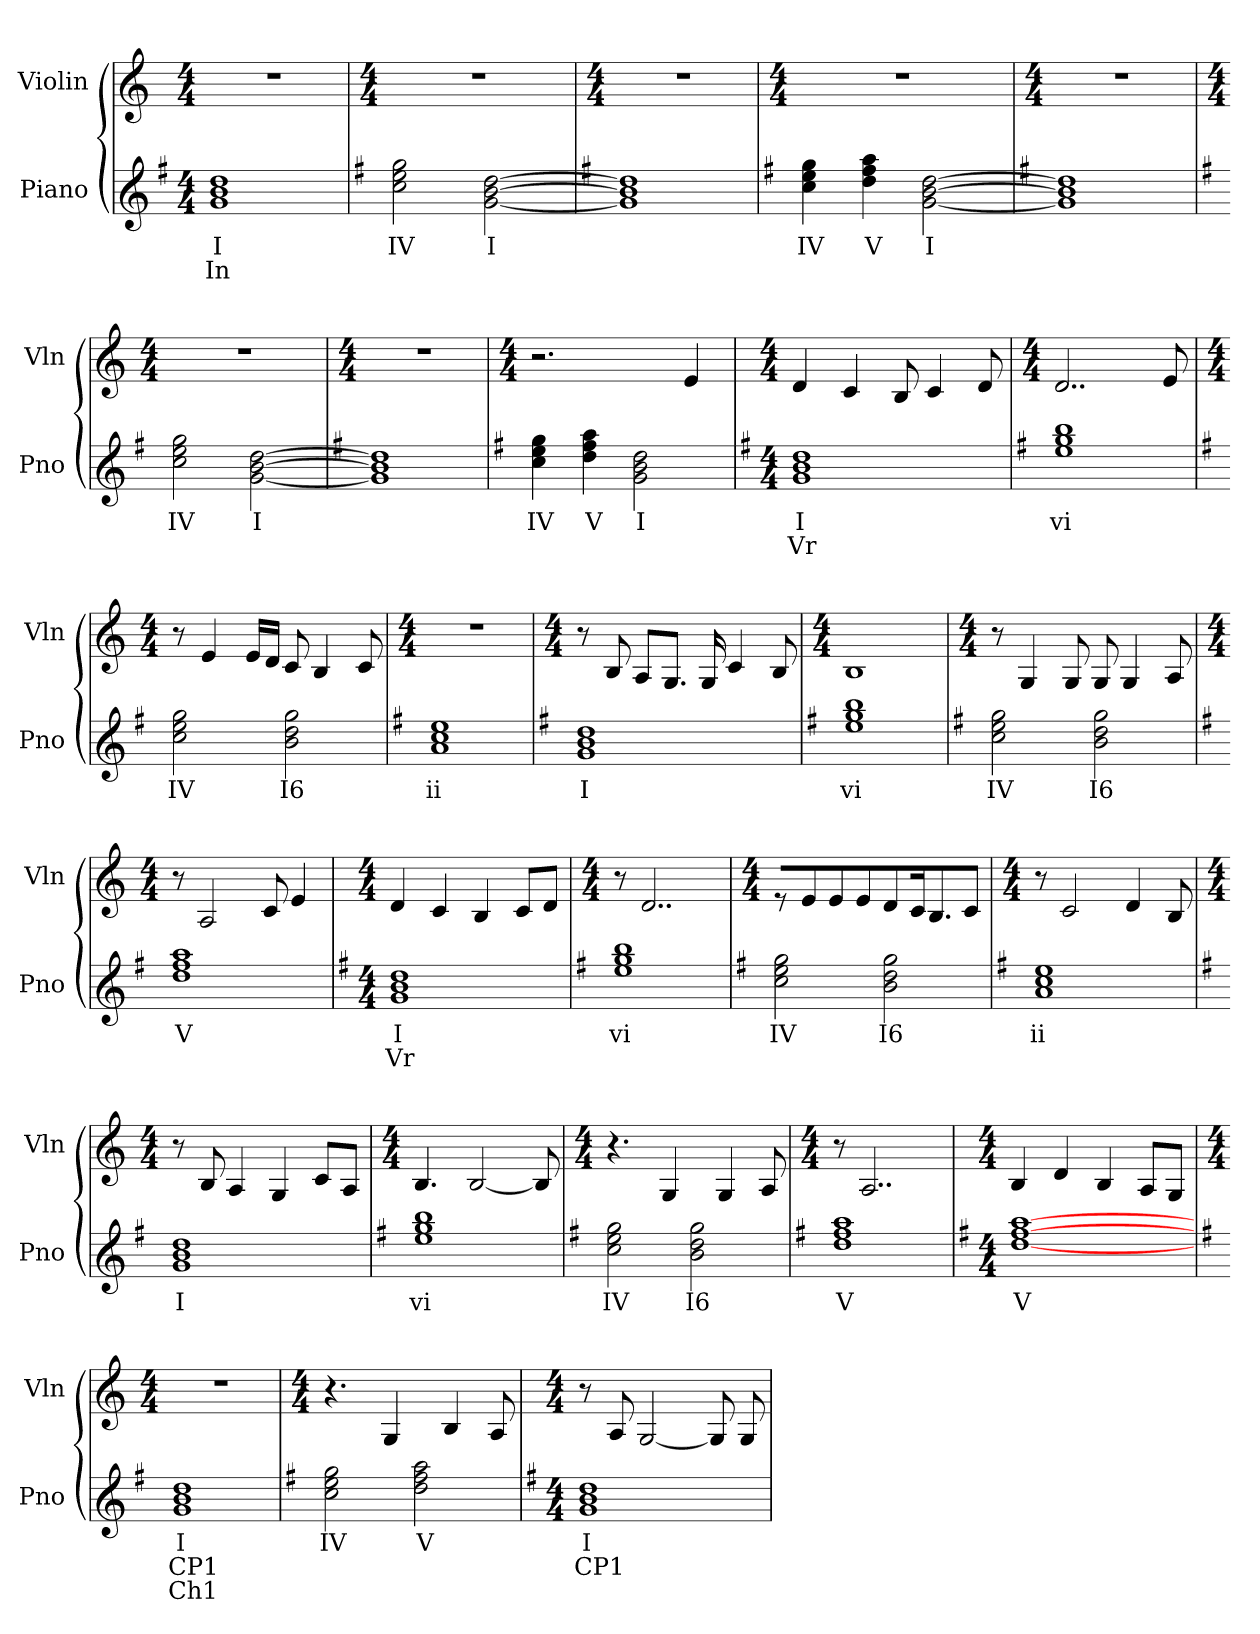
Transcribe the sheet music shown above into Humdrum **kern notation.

**kern	**text	**text	**text	**kern
*part2	*part2	*part2	*part2	*part1
*staff2	*staff2	*staff2	*staff2	*staff1
*I"Piano	*	*	*	*I"Violin
*I'Pno	*	*	*	*I'Vln
*k[f#]	*	*	*	*
*G:	*	*	*	*
*M4/4	*	*	*	*M4/4
=	=	=	=	=
1g 1b 1dd	I	In	.	1r
=	=	=	=	=
*k[f#]	*	*	*	*
*G:	*	*	*	*
*	*	*	*	*M4/4
2cc 2ee 2gg	IV	.	.	1r
[2g [2b [2dd	I	.	.	.
=	=	=	=	=
*k[f#]	*	*	*	*
*G:	*	*	*	*
*	*	*	*	*M4/4
1g] 1b] 1dd]	.	.	.	1r
=	=	=	=	=
*k[f#]	*	*	*	*
*G:	*	*	*	*
*	*	*	*	*M4/4
4cc 4ee 4gg	IV	.	.	1r
4dd 4ff# 4aa	V	.	.	.
[2g [2b [2dd	I	.	.	.
=	=	=	=	=
*k[f#]	*	*	*	*
*G:	*	*	*	*
*	*	*	*	*M4/4
1g] 1b] 1dd]	.	.	.	1r
=	=	=	=	=
*k[f#]	*	*	*	*
*G:	*	*	*	*
*	*	*	*	*M4/4
2cc 2ee 2gg	IV	.	.	1r
[2g [2b [2dd	I	.	.	.
=	=	=	=	=
*k[f#]	*	*	*	*
*G:	*	*	*	*
*	*	*	*	*M4/4
1g] 1b] 1dd]	.	.	.	1r
=	=	=	=	=
*k[f#]	*	*	*	*
*G:	*	*	*	*
*	*	*	*	*M4/4
4cc 4ee 4gg	IV	.	.	2.r
4dd 4ff# 4aa	V	.	.	.
2g 2b 2dd	I	.	.	.
.	.	.	.	4e
=	=	=	=	=
*k[f#]	*	*	*	*
*G:	*	*	*	*
*M4/4	*	*	*	*M4/4
1g 1b 1dd	I	Vr	.	4d
.	.	.	.	4c
.	.	.	.	8B
.	.	.	.	4c
.	.	.	.	8d
=	=	=	=	=
*k[f#]	*	*	*	*
*G:	*	*	*	*
*	*	*	*	*M4/4
1ee 1gg 1bb	vi	.	.	2..d
.	.	.	.	8e
=	=	=	=	=
*k[f#]	*	*	*	*
*G:	*	*	*	*
*	*	*	*	*M4/4
2cc 2ee 2gg	IV	.	.	8r
.	.	.	.	4e
.	.	.	.	16eLL
.	.	.	.	16dJJ
2b 2dd 2gg	I6	.	.	8c
.	.	.	.	4B
.	.	.	.	8c
=	=	=	=	=
*k[f#]	*	*	*	*
*G:	*	*	*	*
*	*	*	*	*M4/4
1a 1cc 1ee	ii	.	.	1r
=	=	=	=	=
*k[f#]	*	*	*	*
*G:	*	*	*	*
*	*	*	*	*M4/4
1g 1b 1dd	I	.	.	8r
.	.	.	.	8B
.	.	.	.	8AL
.	.	.	.	8.GJ
.	.	.	.	16G
.	.	.	.	4c
.	.	.	.	8B
=	=	=	=	=
*k[f#]	*	*	*	*
*G:	*	*	*	*
*	*	*	*	*M4/4
1ee 1gg 1bb	vi	.	.	1B
=	=	=	=	=
*k[f#]	*	*	*	*
*G:	*	*	*	*
*	*	*	*	*M4/4
2cc 2ee 2gg	IV	.	.	8r
.	.	.	.	4G
.	.	.	.	8G
2b 2dd 2gg	I6	.	.	8G
.	.	.	.	4G
.	.	.	.	8A
=	=	=	=	=
*k[f#]	*	*	*	*
*G:	*	*	*	*
*	*	*	*	*M4/4
1dd 1ff# 1aa	V	.	.	8r
.	.	.	.	2A
.	.	.	.	8c
.	.	.	.	4e
=	=	=	=	=
*k[f#]	*	*	*	*
*G:	*	*	*	*
*M4/4	*	*	*	*M4/4
1g 1b 1dd	I	Vr	.	4d
.	.	.	.	4c
.	.	.	.	4B
.	.	.	.	8cL
.	.	.	.	8dJ
=	=	=	=	=
*k[f#]	*	*	*	*
*G:	*	*	*	*
*	*	*	*	*M4/4
1ee 1gg 1bb	vi	.	.	8r
.	.	.	.	2..d
=	=	=	=	=
*k[f#]	*	*	*	*
*G:	*	*	*	*
*	*	*	*	*M4/4
2cc 2ee 2gg	IV	.	.	8r
.	.	.	.	8e
.	.	.	.	8eL
.	.	.	.	8eJ
2b 2dd 2gg	I6	.	.	8dL
.	.	.	.	16cK
.	.	.	.	8.BJ
.	.	.	.	8cJ
=	=	=	=	=
*k[f#]	*	*	*	*
*G:	*	*	*	*
*	*	*	*	*M4/4
1a 1cc 1ee	ii	.	.	8r
.	.	.	.	2c
.	.	.	.	4d
.	.	.	.	8B
=	=	=	=	=
*k[f#]	*	*	*	*
*G:	*	*	*	*
*	*	*	*	*M4/4
1g 1b 1dd	I	.	.	8r
.	.	.	.	8B
.	.	.	.	4A
.	.	.	.	4G
.	.	.	.	8cL
.	.	.	.	8AJ
=	=	=	=	=
*k[f#]	*	*	*	*
*G:	*	*	*	*
*	*	*	*	*M4/4
1ee 1gg 1bb	vi	.	.	4.B
.	.	.	.	[2B
.	.	.	.	8B]
=	=	=	=	=
*k[f#]	*	*	*	*
*G:	*	*	*	*
*	*	*	*	*M4/4
2cc 2ee 2gg	IV	.	.	4.r
.	.	.	.	4G
2b 2dd 2gg	I6	.	.	.
.	.	.	.	4G
.	.	.	.	8A
=	=	=	=	=
*k[f#]	*	*	*	*
*G:	*	*	*	*
*	*	*	*	*M4/4
1dd 1ff# 1aa	V	.	.	8r
.	.	.	.	2..A
=	=	=	=	=
*k[f#]	*	*	*	*
*G:	*	*	*	*
*M4/4	*	*	*	*M4/4
[1dd [1ff# [1aa	V	.	.	4B
.	.	.	.	4d
.	.	.	.	4B
.	.	.	.	8AL
.	.	.	.	8GJ
=	=	=	=	=
*k[f#]	*	*	*	*
*G:	*	*	*	*
*	*	*	*	*M4/4
1g 1b 1dd	I	CP1	Ch1	1r
=	=	=	=	=
*k[f#]	*	*	*	*
*G:	*	*	*	*
*	*	*	*	*M4/4
2cc 2ee 2gg	IV	.	.	4.r
.	.	.	.	4G
2dd 2ff# 2aa	V	.	.	.
.	.	.	.	4B
.	.	.	.	8A
=	=	=	=	=
*k[f#]	*	*	*	*
*G:	*	*	*	*
*M4/4	*	*	*	*M4/4
1g 1b 1dd	I	CP1	.	8r
.	.	.	.	8A
.	.	.	.	[2G
.	.	.	.	8G]
.	.	.	.	8G
=	=	=	=	=
*-	*-	*-	*-	*-
